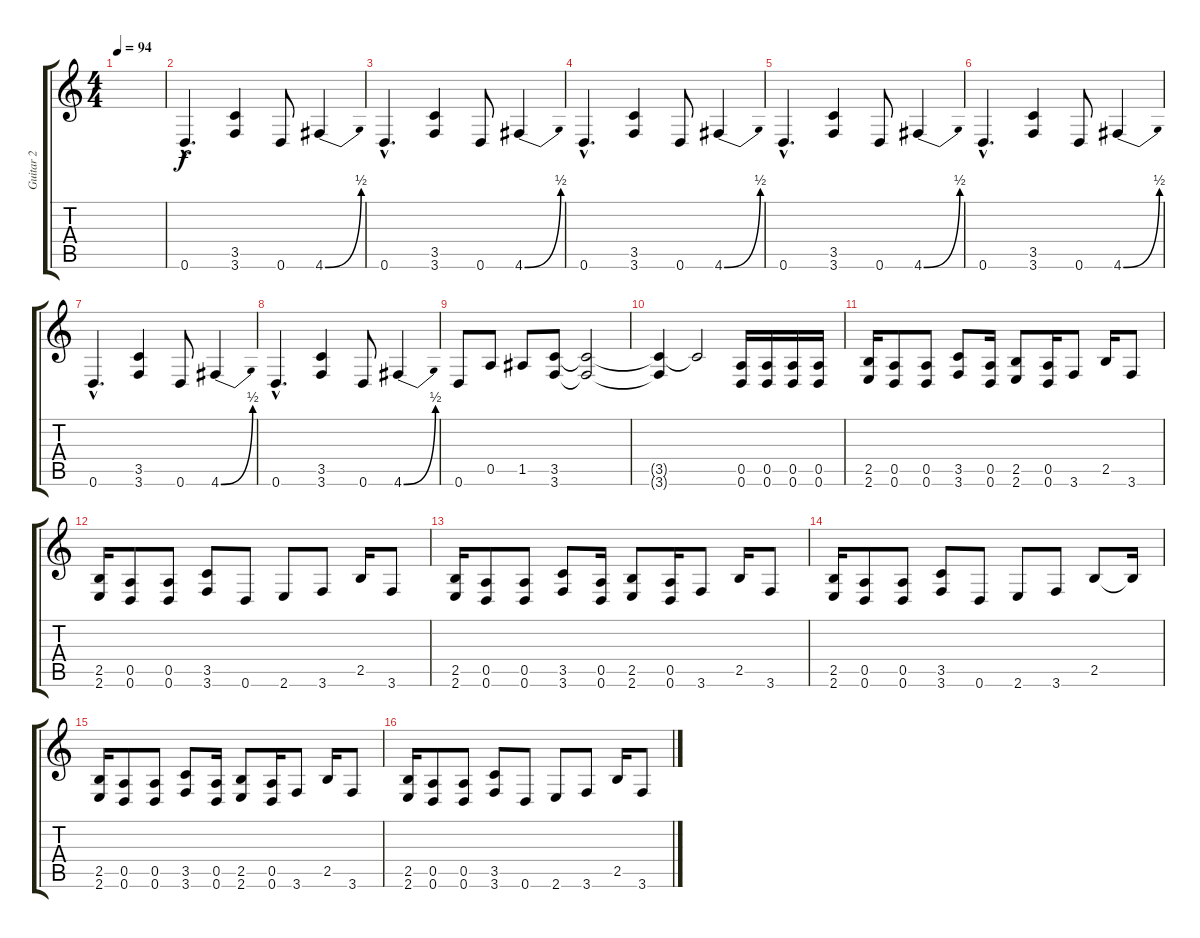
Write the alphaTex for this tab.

\track ("Guitar 2" "Guitar 2") {instrument overdrivenguitar}
\staff {score tabs}
\tuning (E4 B3 G3 D3 A2 D2) {hide}
\ts (4 4)
\tempo 94
\clef g2
\ks c
|
0.6{hac}.4{d} (3.5 3.6).4 0.6.8 4.6{be (bend 0 0 60 2)}.4 |
0.6{hac}.4{d} (3.5 3.6).4 0.6.8 4.6{be (bend 0 0 60 2)}.4 |
0.6{hac}.4{d} (3.5 3.6).4 0.6.8 4.6{be (bend 0 0 60 2)}.4 |
0.6{hac}.4{d} (3.5 3.6).4 0.6.8 4.6{be (bend 0 0 60 2)}.4 |
0.6{hac}.4{d} (3.5 3.6).4 0.6.8 4.6{be (bend 0 0 60 2)}.4 |
0.6{hac}.4{d} (3.5 3.6).4 0.6.8 4.6{be (bend 0 0 60 2)}.4 |
0.6{hac}.4{d} (3.5 3.6).4 0.6.8 4.6{be (bend 0 0 60 2)}.4 |
0.6.8 0.5.8 1.5.8 (3.5 3.6).8 (3.5{t} 3.6{t}).2 |
(3.5{t} 3.6{t}).4 3.5{t}.2 (0.5 0.6).16 (0.5 0.6).16 (0.5 0.6).16 (0.5 0.6).16 |
(2.5 2.6).16 (0.5 0.6).8 (0.5 0.6).8 (3.5 3.6).8 (0.5 0.6).16 (2.5 2.6).8 (0.5 0.6).16 3.6.8 2.5.16 3.6.8 |
(2.5 2.6).16 (0.5 0.6).8 (0.5 0.6).8 (3.5 3.6).8 0.6.8 2.6.8 3.6.8 2.5.16 3.6.8 |
(2.5 2.6).16 (0.5 0.6).8 (0.5 0.6).8 (3.5 3.6).8 (0.5 0.6).16 (2.5 2.6).8 (0.5 0.6).16 3.6.8 2.5.16 3.6.8 |
(2.5 2.6).16 (0.5 0.6).8 (0.5 0.6).8 (3.5 3.6).8 0.6.8 2.6.8 3.6.8 2.5.8 2.5{t}.16 |
(2.5 2.6).16 (0.5 0.6).8 (0.5 0.6).8 (3.5 3.6).8 (0.5 0.6).16 (2.5 2.6).8 (0.5 0.6).16 3.6.8 2.5.16 3.6.8 |
(2.5 2.6).16 (0.5 0.6).8 (0.5 0.6).8 (3.5 3.6).8 0.6.8 2.6.8 3.6.8 2.5.16 3.6.8
